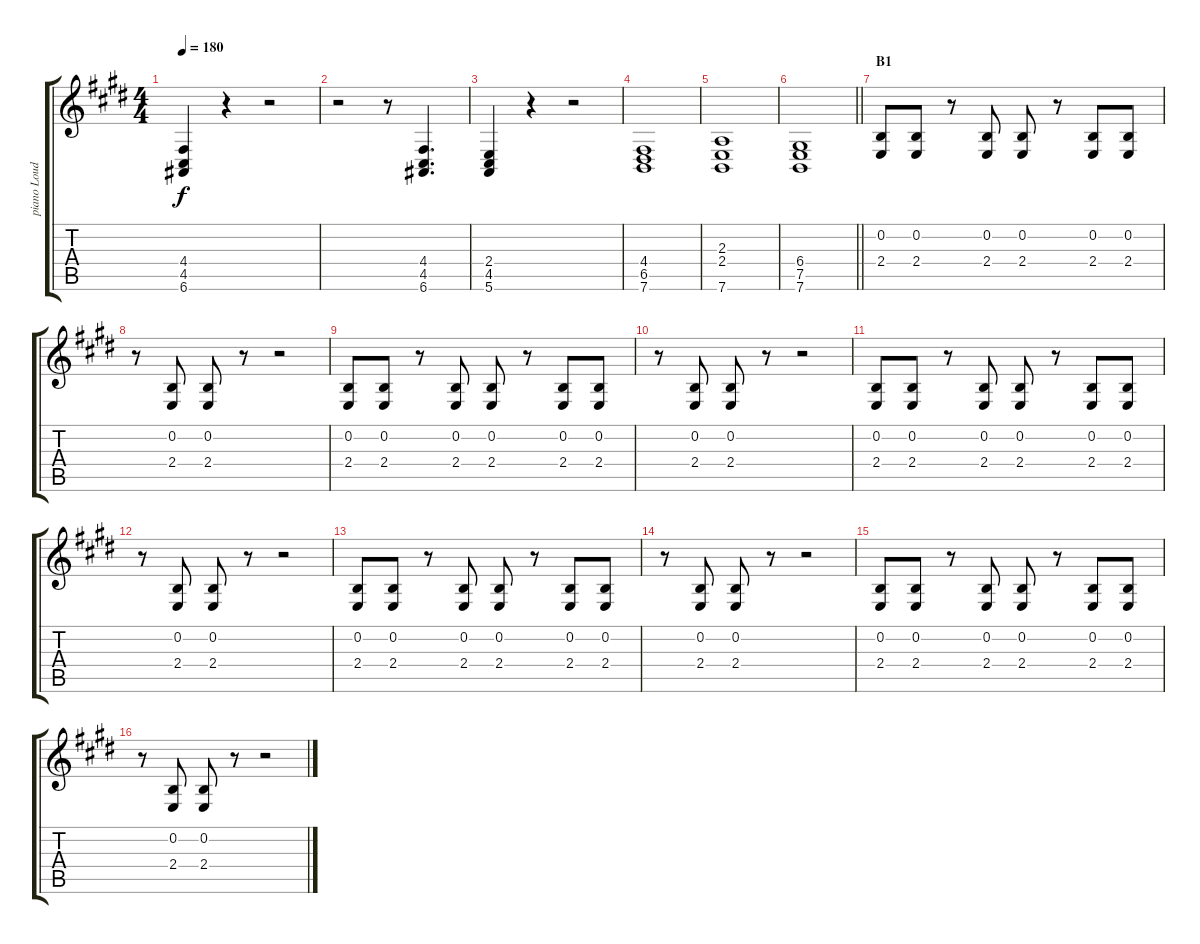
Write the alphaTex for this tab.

\track ("piano Loud" "piano Loud") {instrument electricgrandpiano}
\staff {score tabs}
\tuning (E4 B3 G3 D3 A2 E2) {hide}
\ts (4 4)
\tempo 180
\clef g2
\ks e
(4.4 4.5 6.6).4{dy f} r.4 r.2 |
r.2 r.8 (4.4 4.5 6.6).4{d} |
(2.4 4.5 5.6).4 r.4 r.2 |
(4.4 6.5 7.6).1 |
(2.3 2.4 7.6).1 |
\barLineRight lightlight
(6.4 7.5 7.6).1 |
\section ("" "B1")
(0.2 2.4).8 (0.2 2.4).8 r.8 (0.2 2.4).8 (0.2 2.4).8 r.8 (0.2 2.4).8 (0.2 2.4).8 |
r.8 (0.2 2.4).8 (0.2 2.4).8 r.8 r.2 |
(0.2 2.4).8 (0.2 2.4).8 r.8 (0.2 2.4).8 (0.2 2.4).8 r.8 (0.2 2.4).8 (0.2 2.4).8 |
r.8 (0.2 2.4).8 (0.2 2.4).8 r.8 r.2 |
(0.2 2.4).8 (0.2 2.4).8 r.8 (0.2 2.4).8 (0.2 2.4).8 r.8 (0.2 2.4).8 (0.2 2.4).8 |
r.8 (0.2 2.4).8 (0.2 2.4).8 r.8 r.2 |
(0.2 2.4).8 (0.2 2.4).8 r.8 (0.2 2.4).8 (0.2 2.4).8 r.8 (0.2 2.4).8 (0.2 2.4).8 |
r.8 (0.2 2.4).8 (0.2 2.4).8 r.8 r.2 |
(0.2 2.4).8 (0.2 2.4).8 r.8 (0.2 2.4).8 (0.2 2.4).8 r.8 (0.2 2.4).8 (0.2 2.4).8 |
r.8 (0.2 2.4).8 (0.2 2.4).8 r.8 r.2
